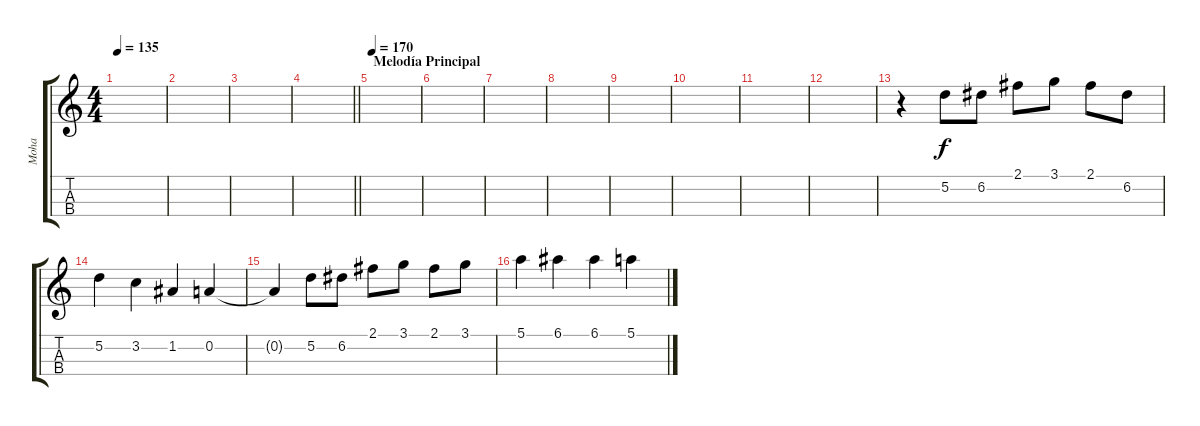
\track ("Moha" "Moha") {instrument violin}
\staff {score tabs}
\tuning (E5 A4 D4 G3) {hide}
\ts (4 4)
\tempo 135
\clef g2
\ks c
|
|
|
\barLineRight lightlight
|
\section ("" "Melodía Principal")
\tempo 170
|
|
|
|
|
|
|
|
r.4 5.2.8 6.2.8 2.1.8 3.1.8 2.1.8 6.2.8 |
5.2.4 3.2.4 1.2.4 0.2.4 |
0.2{t}.4 5.2.8 6.2.8 2.1.8 3.1.8 2.1.8 3.1.8 |
5.1.4 6.1.4 6.1.4 5.1.4
